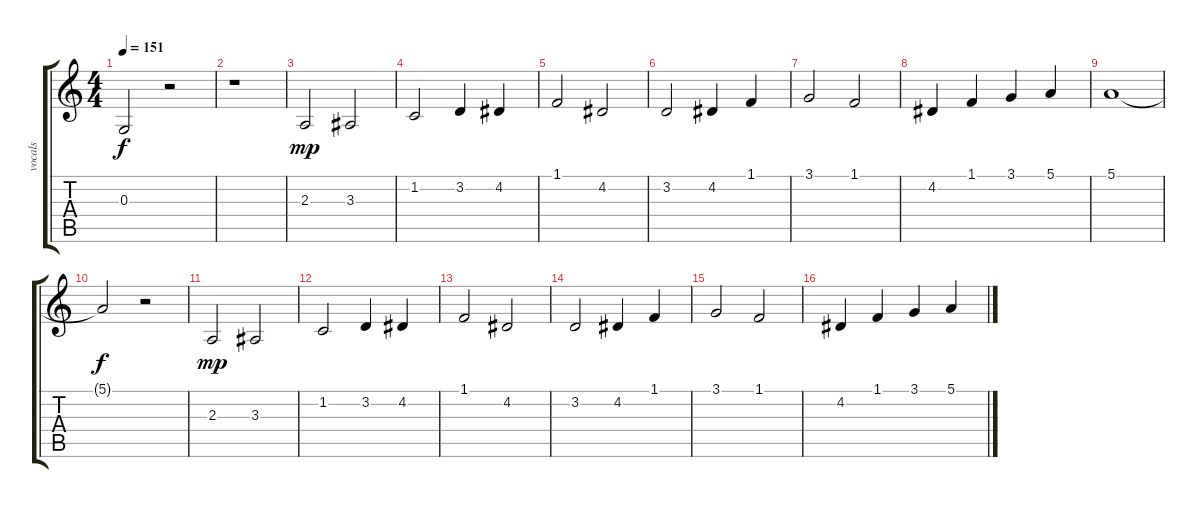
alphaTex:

\track ("vocals" "vocals") {instrument oboe}
\staff {score tabs}
\tuning (E4 B3 G3 D3 A2 E2) {hide}
\ts (4 4)
\tempo 151
\clef g2
\ks c
0.3{t}.2{dy f} r.2 |
r.1 |
2.3.2{dy mp} 3.3.2 |
1.2.2 3.2.4 4.2.4 |
1.1.2 4.2.2 |
3.2.2 4.2.4 1.1.4 |
3.1.2 1.1.2 |
4.2.4 1.1.4 3.1.4 5.1.4 |
5.1.1 |
5.1{t}.2{dy f} r.2 |
2.3.2{dy mp} 3.3.2 |
1.2.2 3.2.4 4.2.4 |
1.1.2 4.2.2 |
3.2.2 4.2.4 1.1.4 |
3.1.2 1.1.2 |
4.2.4 1.1.4 3.1.4 5.1.4
